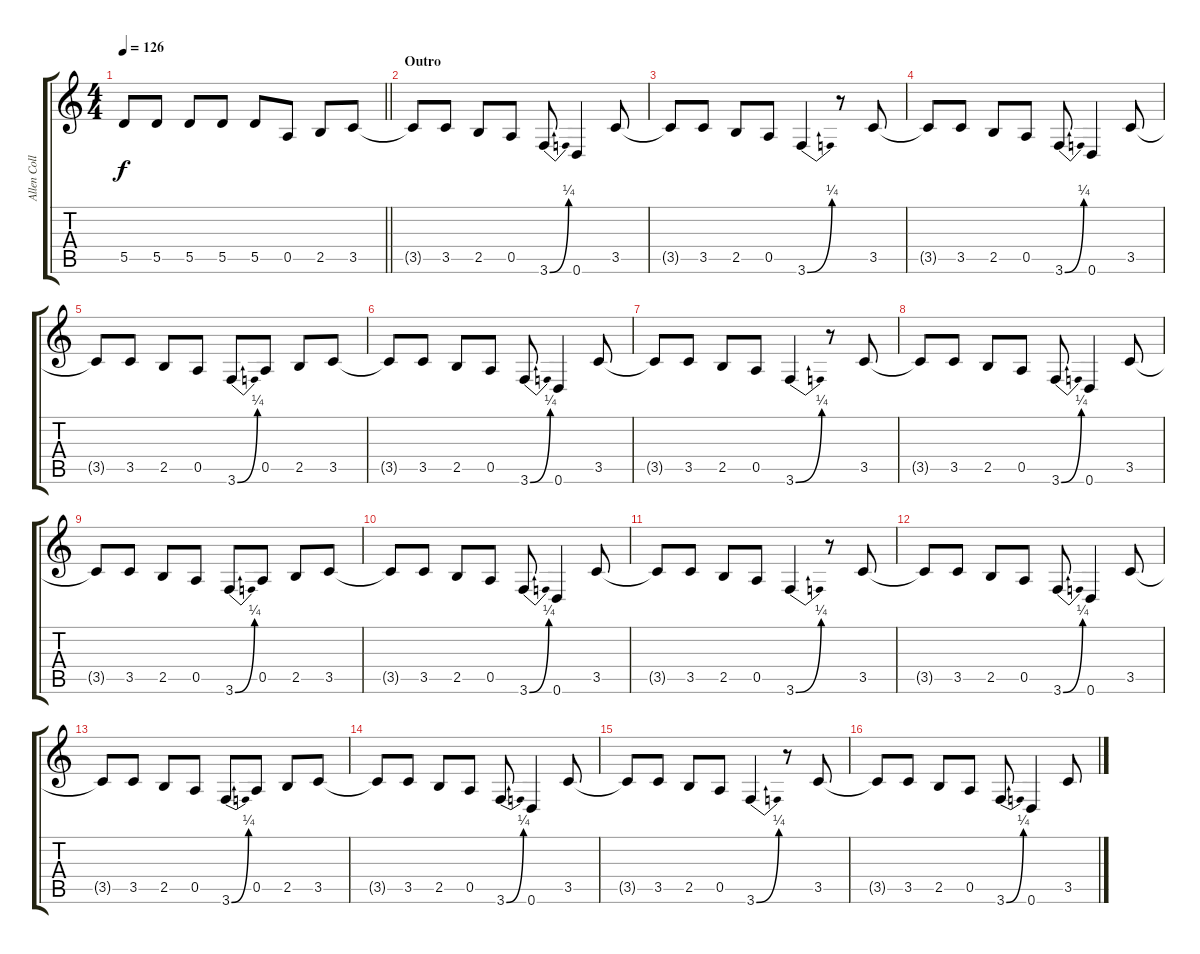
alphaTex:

\track ("Allen Collins (Rhythm Guitar)" "Allen Coll") {instrument overdrivenguitar}
\staff {score tabs}
\tuning (E4 B3 G3 D3 A2 D2) {hide}
\ts (4 4)
\tempo 126
\clef g2
\barLineRight lightlight
\ks c
5.5.8{dy f} 5.5.8 5.5.8 5.5.8 5.5.8 0.5.8 2.5.8 3.5.8 |
\section ("" "Outro")
3.5{t}.8 3.5.8 2.5.8 0.5.8 3.6{be (bend 0 0 60 1)}.8 0.6.4 3.5.8 |
3.5{t}.8 3.5.8 2.5.8 0.5.8 3.6{be (bend 0 0 60 1)}.4 r.8 3.5.8 |
3.5{t}.8 3.5.8 2.5.8 0.5.8 3.6{be (bend 0 0 60 1)}.8 0.6.4 3.5.8 |
3.5{t}.8 3.5.8 2.5.8 0.5.8 3.6{be (bend 0 0 60 1)}.8 0.5.8 2.5.8 3.5.8 |
3.5{t}.8 3.5.8 2.5.8 0.5.8 3.6{be (bend 0 0 60 1)}.8 0.6.4 3.5.8 |
3.5{t}.8 3.5.8 2.5.8 0.5.8 3.6{be (bend 0 0 60 1)}.4 r.8 3.5.8 |
3.5{t}.8 3.5.8 2.5.8 0.5.8 3.6{be (bend 0 0 60 1)}.8 0.6.4 3.5.8 |
3.5{t}.8 3.5.8 2.5.8 0.5.8 3.6{be (bend 0 0 60 1)}.8 0.5.8 2.5.8 3.5.8 |
3.5{t}.8 3.5.8 2.5.8 0.5.8 3.6{be (bend 0 0 60 1)}.8 0.6.4 3.5.8 |
3.5{t}.8 3.5.8 2.5.8 0.5.8 3.6{be (bend 0 0 60 1)}.4 r.8 3.5.8 |
3.5{t}.8 3.5.8 2.5.8 0.5.8 3.6{be (bend 0 0 60 1)}.8 0.6.4 3.5.8 |
3.5{t}.8 3.5.8 2.5.8 0.5.8 3.6{be (bend 0 0 60 1)}.8 0.5.8 2.5.8 3.5.8 |
3.5{t}.8 3.5.8 2.5.8 0.5.8 3.6{be (bend 0 0 60 1)}.8 0.6.4 3.5.8 |
3.5{t}.8 3.5.8 2.5.8 0.5.8 3.6{be (bend 0 0 60 1)}.4 r.8 3.5.8 |
3.5{t}.8 3.5.8 2.5.8 0.5.8 3.6{be (bend 0 0 60 1)}.8 0.6.4 3.5.8
